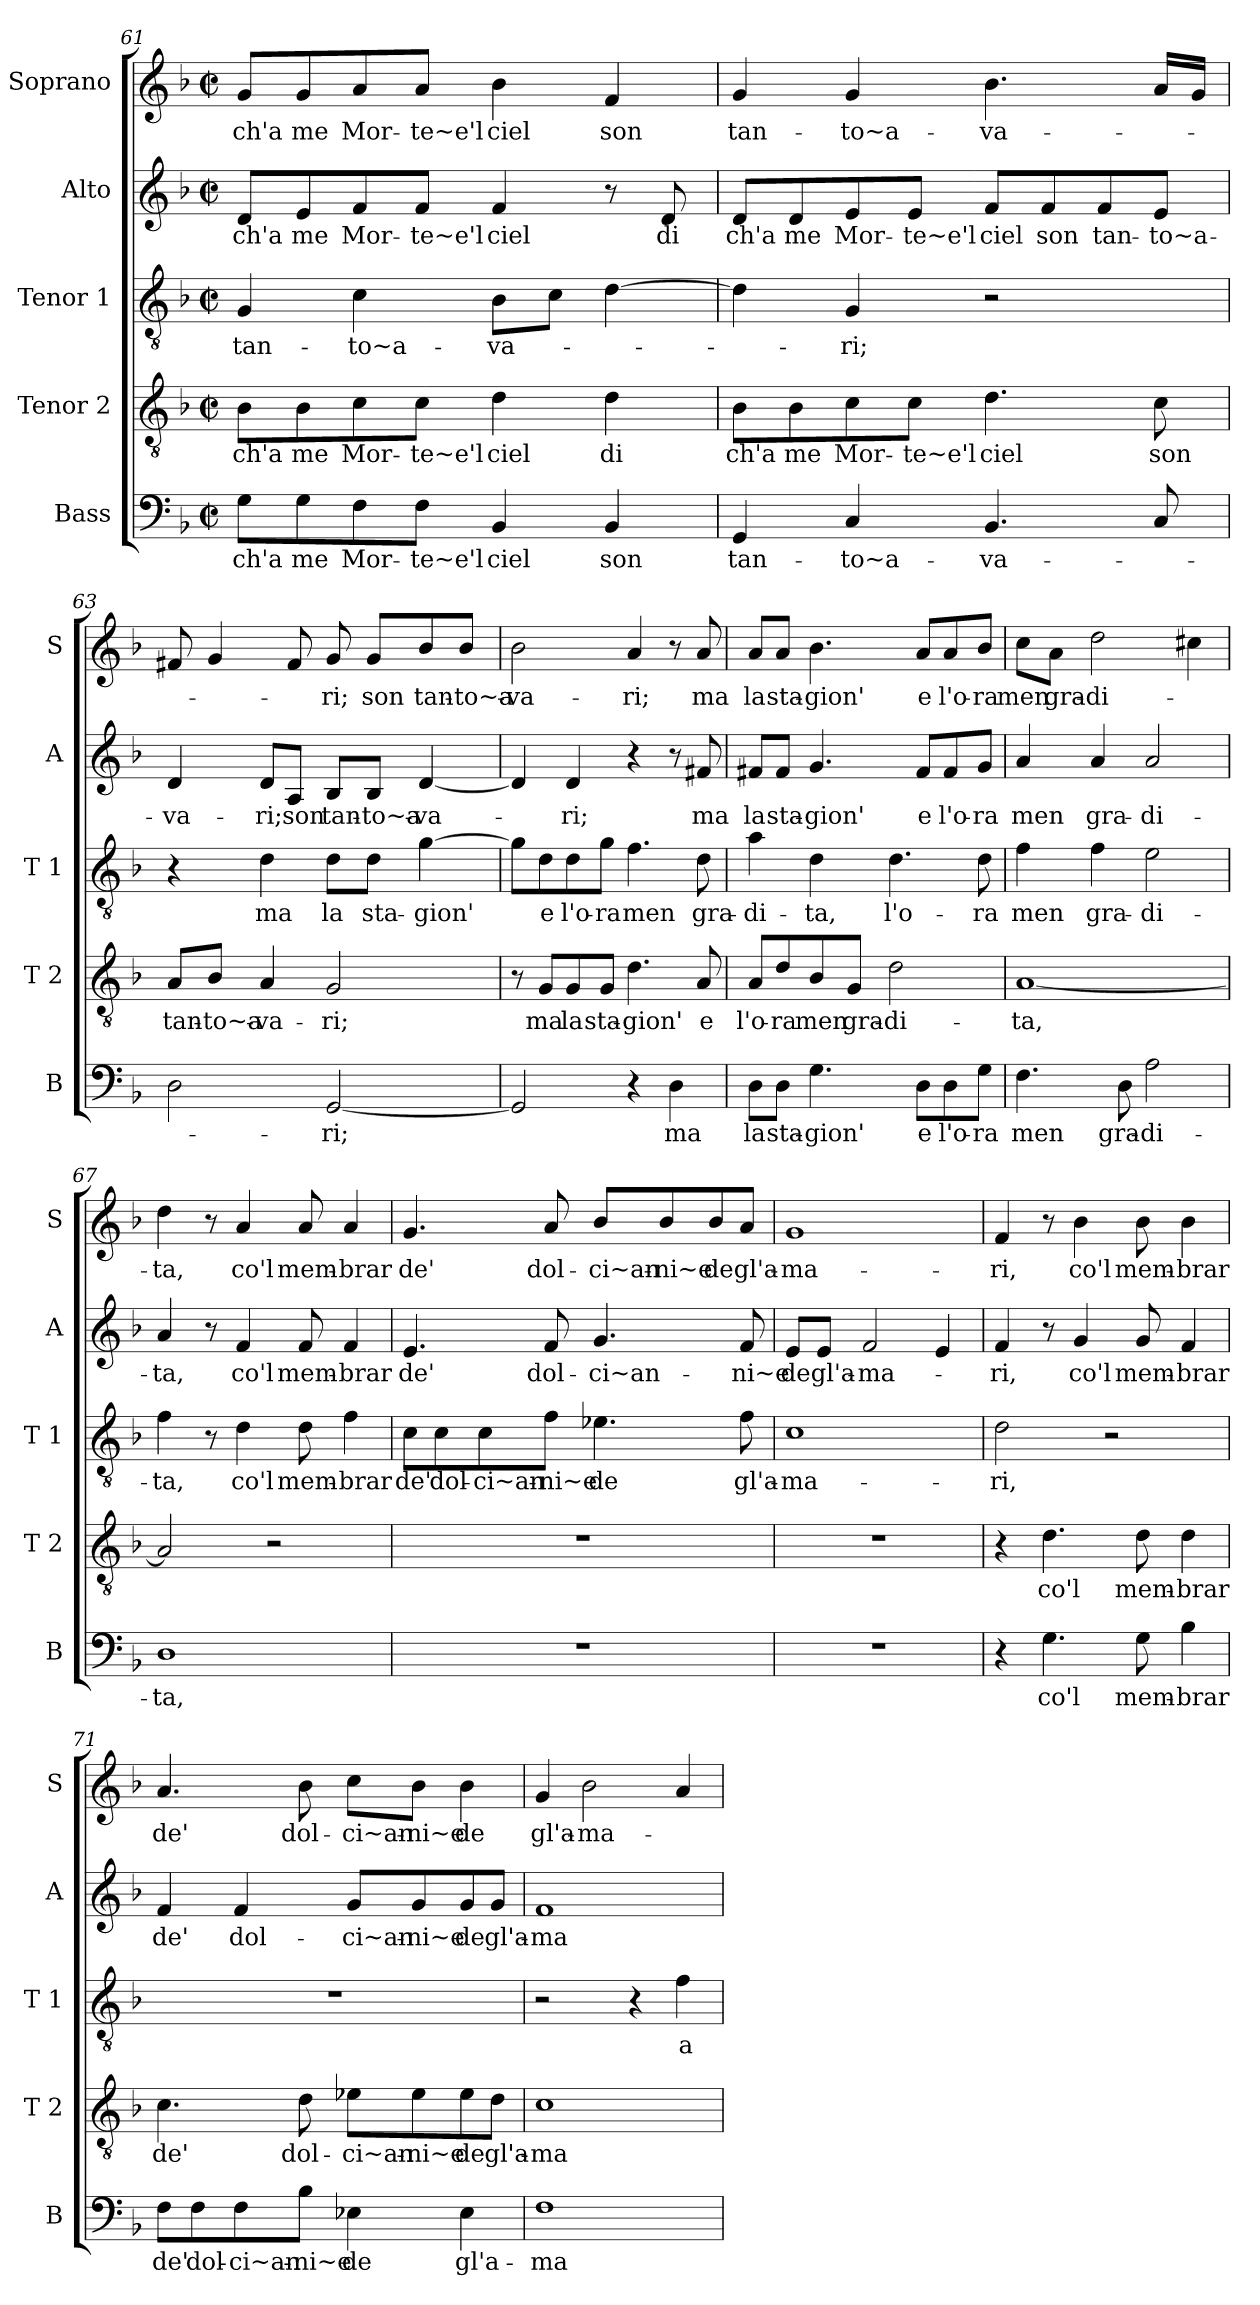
**kern	**text	**kern	**text	**kern	**text	**kern	**text	**kern	**text
*part5	*part5	*part4	*part4	*part3	*part3	*part2	*part2	*part1	*part1
*staff5	*staff5	*staff4	*staff4	*staff3	*staff3	*staff2	*staff2	*staff1	*staff1
*I"Bass	*	*I"Tenor 2	*	*I"Tenor 1	*	*I"Alto	*	*I"Soprano	*
*I'B	*	*I'T 2	*	*I'T 1	*	*I'A	*	*I'S	*
*clefF4	*	*clefGv2	*	*clefGv2	*	*clefG2	*	*clefG2	*
*k[b-]	*	*k[b-]	*	*k[b-]	*	*k[b-]	*	*k[b-]	*
*F:	*	*F:	*	*F:	*	*F:	*	*F:	*
*M2/2	*	*M2/2	*	*M2/2	*	*M2/2	*	*M2/2	*
*met(c|)	*	*met(c|)	*	*met(c|)	*	*met(c|)	*	*met(c|)	*
=61	=61	=61	=61	=61	=61	=61	=61	=61	=61
8G\L	ch'a	8B-\L	ch'a	4G/	tan-	8d/L	ch'a	8g/L	ch'a
8G\	me	8B-\	me	.	.	8e/	me	8g/	me
8F\	Mor-	8c\	Mor-	4c\	-to~a-	8f/	Mor-	8a/	Mor-
8F\J	-te~e'l	8c\J	-te~e'l	.	.	8f/J	-te~e'l	8a/J	-te~e'l
4BB-/	ciel	4d\	ciel	8B-\L	-va-	4f/	ciel	4b-\	ciel
.	.	.	.	8c\J	.	.	.	.	.
4BB-/	son	4d\	di	[4d\	.	8r	.	4f/	son
.	.	.	.	.	.	8d/	di	.	.
!!LO:PB:g=z
=62	=62	=62	=62	=62	=62	=62	=62	=62	=62
4GG/	tan-	8B-\L	ch'a	4d\]	.	8d/L	ch'a	4g/	tan-
.	.	8B-\	me	.	.	8d/	me	.	.
4C/	-to~a-	8c\	Mor-	4G/	-ri;	8e/	Mor-	4g/	-to~a-
.	.	8c\J	-te~e'l	.	.	8e/J	-te~e'l	.	.
4.BB-/	-va-	4.d\	ciel	2r	.	8f/L	ciel	4.b-\	-va-
.	.	.	.	.	.	8f/	son	.	.
.	.	.	.	.	.	8f/	tan-	.	.
8C/	.	8c\	son	.	.	8e/J	-to~a-	16a/LL	.
.	.	.	.	.	.	.	.	16g/JJ	.
=63	=63	=63	=63	=63	=63	=63	=63	=63	=63
2D\	.	8A/L	tan-	4r	.	4d/	-va-	8f#X/	.
.	.	8B-/J	-to~a-	.	.	.	.	4g/	.
.	.	4A/	-va-	4d\	ma	8d/L	-ri;	.	.
.	.	.	.	.	.	8A/J	son	8f#/	.
[2GG/	-ri;	2G/	-ri;	8d\L	la	8B-/L	tan-	8g/	-ri;
.	.	.	.	8d\J	sta-	8B-/J	-to~a-	8g/L	son
.	.	.	.	[4g\	-gion'	[4d/	-va-	8b-/	tan-
.	.	.	.	.	.	.	.	8b-/J	-to~a-
=64	=64	=64	=64	=64	=64	=64	=64	=64	=64
2GG/]	.	8r	.	8g\L]	.	4d/]	.	2b-\	-va-
.	.	8G/L	ma	8d\	e	.	.	.	.
.	.	8G/	la	8d\	l'o-	4d/	-ri;	.	.
.	.	8G/J	sta-	8g\J	-ra	.	.	.	.
4r	.	4.d\	-gion'	4.f\	men	4r	.	4a/	-ri;
4D\	ma	.	.	.	.	8r	.	8r	.
.	.	8A/	e	8d\	gra-	8f#X/	ma	8a/	ma
!!LO:LB:g=z
=65	=65	=65	=65	=65	=65	=65	=65	=65	=65
8D\L	la	8A/L	l'o-	4a\	-di-	8f#X/L	la	8a/L	la
8D\J	sta-	8d/	-ra	.	.	8f#/J	sta-	8a/J	sta-
4.G\	-gion'	8B-/	men	4d\	-ta,	4.g/	-gion'	4.b-\	-gion'
.	.	8G/J	gra-	.	.	.	.	.	.
.	.	2d\	-di-	4.d\	l'o-	.	.	.	.
8D\L	e	.	.	.	.	8f#/L	e	8a/L	e
8D\	l'o-	.	.	.	.	8f#/	l'o-	8a/	l'o-
8G\J	-ra	.	.	8d\	-ra	8g/J	-ra	8b-/J	-ra
=66	=66	=66	=66	=66	=66	=66	=66	=66	=66
4.F\	men	[1A	-ta,	4f\	men	4a/	men	8cc\L	men
.	.	.	.	.	.	.	.	8a\J	gra-
.	.	.	.	4f\	gra-	4a/	gra-	2dd\	-di-
8D\	gra-	.	.	.	.	.	.	.	.
2A\	-di-	.	.	2e\	-di-	2a/	-di-	.	.
.	.	.	.	.	.	.	.	4cc#X\	.
=67	=67	=67	=67	=67	=67	=67	=67	=67	=67
1D	-ta,	2A/]	.	4f\	-ta,	4a/	-ta,	4dd\	-ta,
.	.	.	.	8r	.	8r	.	8r	.
.	.	.	.	4d\	co'l	4f/	co'l	4a/	co'l
.	.	2r	.	.	.	.	.	.	.
.	.	.	.	8d\	mem-	8f/	mem-	8a/	mem-
.	.	.	.	4f\	-brar	4f/	-brar	4a/	-brar
!!LO:PB:g=z
=68	=68	=68	=68	=68	=68	=68	=68	=68	=68
1r	.	1r	.	8c\L	de'	4.e/	de'	4.g/	de'
.	.	.	.	8c\	dol-	.	.	.	.
.	.	.	.	8c\	-ci~an-	.	.	.	.
.	.	.	.	8f\J	-ni~e	8f/	dol-	8a/	dol-
.	.	.	.	4.e-X\	de	4.g/	-ci~an-	8b-/L	-ci~an-
.	.	.	.	.	.	.	.	8b-/	-ni~e
.	.	.	.	.	.	.	.	8b-/	de
.	.	.	.	8f\	gl'a-	8f/	-ni~e	8a/J	gl'a-
=69	=69	=69	=69	=69	=69	=69	=69	=69	=69
1r	.	1r	.	1c	-ma-	8e/L	de	1g	-ma-
.	.	.	.	.	.	8e/J	gl'a-	.	.
.	.	.	.	.	.	2f/	-ma-	.	.
.	.	.	.	.	.	4e/	.	.	.
=70	=70	=70	=70	=70	=70	=70	=70	=70	=70
4r	.	4r	.	2d\	-ri,	4f/	-ri,	4f/	-ri,
4.G\	co'l	4.d\	co'l	.	.	8r	.	8r	.
.	.	.	.	.	.	4g/	co'l	4b-\	co'l
.	.	.	.	2r	.	.	.	.	.
8G\	mem-	8d\	mem-	.	.	8g/	mem-	8b-\	mem-
4B-\	-brar	4d\	-brar	.	.	4f/	-brar	4b-\	-brar
!!LO:LB:g=z
=71	=71	=71	=71	=71	=71	=71	=71	=71	=71
8F\L	de'	4.c\	de'	1r	.	4f/	de'	4.a/	de'
8F\	dol-	.	.	.	.	.	.	.	.
8F\	-ci~an-	.	.	.	.	4f/	dol-	.	.
8B-\J	-ni~e	8d\	dol-	.	.	.	.	8b-\	dol-
4E-X\	de	8e-X\L	-ci~an-	.	.	8g/L	-ci~an-	8cc\L	-ci~an-
.	.	8e-\	-ni~e	.	.	8g/	-ni~e	8b-\J	-ni~e
4E-\	gl'a-	8e-\	de	.	.	8g/	de	4b-\	de
.	.	8d\J	gl'a-	.	.	8g/J	gl'a-	.	.
=72	=72	=72	=72	=72	=72	=72	=72	=72	=72
1F	-ma-	1c	-ma-	2r	.	1f	-ma-	4g/	gl'a-
.	.	.	.	.	.	.	.	2b-\	-ma-
.	.	.	.	4r	.	.	.	.	.
.	.	.	.	4f\	a	.	.	4a/	.
=	=	=	=	=	=	=	=	=	=
*-	*-	*-	*-	*-	*-	*-	*-	*-	*-
